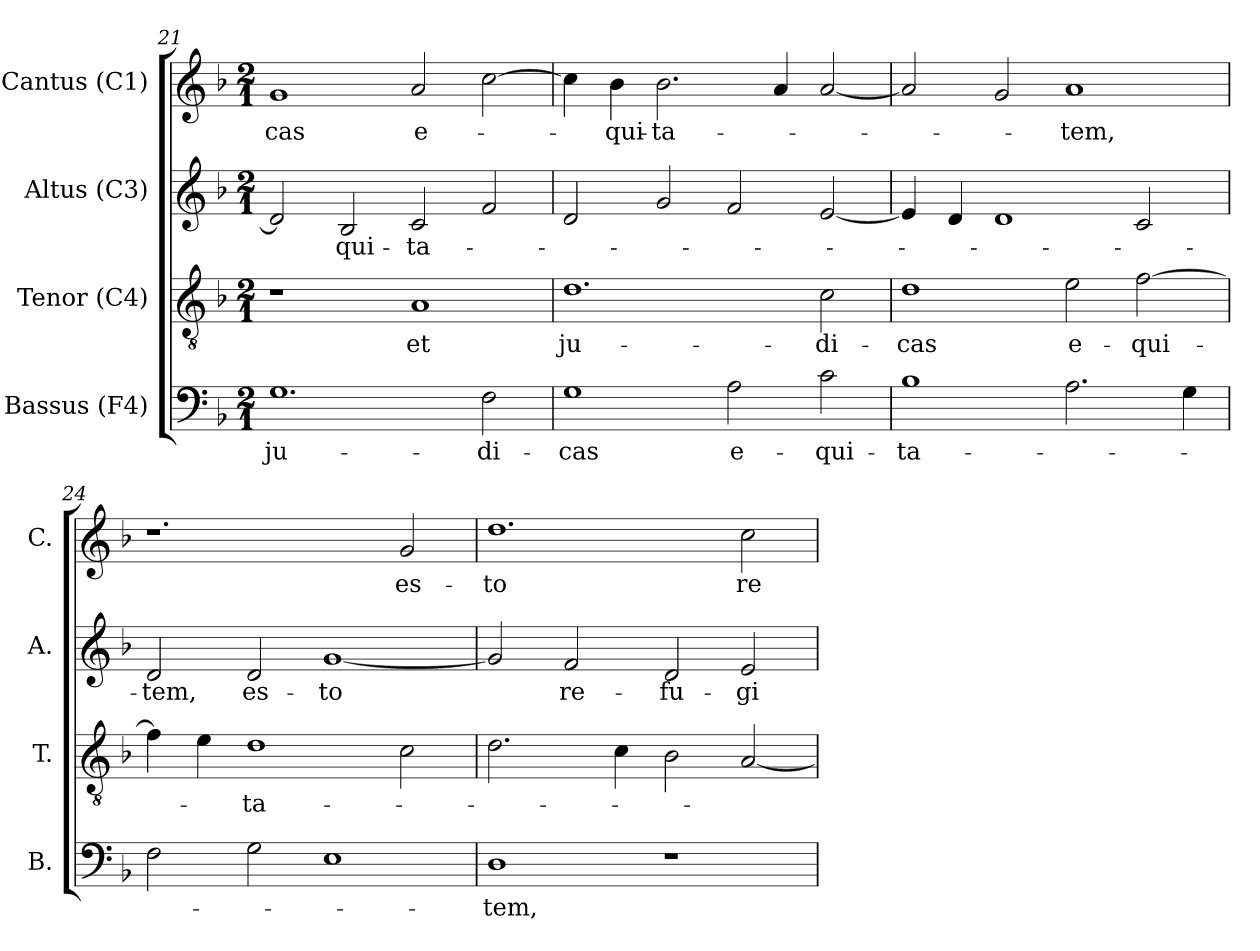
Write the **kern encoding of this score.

**kern	**text	**kern	**text	**kern	**text	**kern	**text
*part4	*part4	*part3	*part3	*part2	*part2	*part1	*part1
*staff4	*staff4	*staff3	*staff3	*staff2	*staff2	*staff1	*staff1
*I"Bassus (F4)	*	*I"Tenor (C4)	*	*I"Altus (C3)	*	*I"Cantus (C1)	*
*I'B.	*	*I'T.	*	*I'A.	*	*I'C.	*
*clefF4	*	*clefGv2	*	*clefG2	*	*clefG2	*
*	*	*ITrd7c12	*	*ITrd7c12	*	*ITrd7c12	*
*k[b-]	*	*k[b-]	*	*k[b-]	*	*k[b-]	*
*F:	*	*F:	*	*F:	*	*F:	*
*M2/1	*	*M2/1	*	*M2/1	*	*M2/1	*
=21	=21	=21	=21	=21	=21	=21	=21
!	!LO:LY:b:color=#000000	!	!	!	!	!	!
!	!	!	!	!	!	!	!LO:LY:b:color=#000000
1.Gi	ju-	1r	.	2Di/]	.	1Gi	-cas
!	!	!	!	!	!LO:LY:b:color=#000000	!	!
.	.	.	.	2BB-i/	-qui-	.	.
!	!	!	!LO:LY:b:color=#000000	!	!	!	!
!	!	!	!	!	!LO:LY:b:color=#000000	!	!
!	!	!	!	!	!	!	!LO:LY:b:color=#000000
.	.	1AAi	et	2Ci/	-ta-	2Ai/	e-
!	!LO:LY:b:color=#000000	!	!	!	!	!	!
2Fi\	-di-	.	.	2Fi/	.	[2ci\	.
=22	=22	=22	=22	=22	=22	=22	=22
!	!LO:LY:b:color=#000000	!	!	!	!	!	!
!	!	!	!LO:LY:b:color=#000000	!	!	!	!
1Gi	-cas	1.Di	ju-	2Di/	.	4ci\]	.
!	!	!	!	!	!	!	!LO:LY:b:color=#000000
.	.	.	.	.	.	4B-i\	-qui-
!	!	!	!	!	!	!	!LO:LY:b:color=#000000
.	.	.	.	2Gi/	.	2.B-i\	-ta-
!	!LO:LY:b:color=#000000	!	!	!	!	!	!
2Ai\	e-	.	.	2Fi/	.	.	.
.	.	.	.	.	.	4Ai/	.
!	!LO:LY:b:color=#000000	!	!	!	!	!	!
!	!	!	!LO:LY:b:color=#000000	!	!	!	!
2ci\	-qui-	2Ci\	-di-	[2Ei/	.	[2Ai/	.
!!LO:LB:g=z
=23	=23	=23	=23	=23	=23	=23	=23
!	!LO:LY:b:color=#000000	!	!	!	!	!	!
!	!	!	!LO:LY:b:color=#000000	!	!	!	!
1B-i	-ta-	1Di	-cas	4Ei/]	.	2Ai/]	.
.	.	.	.	4Di/	.	.	.
.	.	.	.	1Di	.	2Gi/	.
!	!	!	!LO:LY:b:color=#000000	!	!	!	!
!	!	!	!	!	!	!	!LO:LY:b:color=#000000
2.Ai\	.	2Ei\	e-	.	.	1Ai	-tem,
!	!	!	!LO:LY:b:color=#000000	!	!	!	!
.	.	[2Fi\	-qui-	2Ci/	.	.	.
4Gi\	.	.	.	.	.	.	.
=24	=24	=24	=24	=24	=24	=24	=24
!	!	!	!	!	!LO:LY:b:color=#000000	!	!
2Fi\	.	4Fi\]	.	2Di/	-tem,	1.r	.
.	.	4Ei\	.	.	.	.	.
!	!	!	!LO:LY:b:color=#000000	!	!	!	!
!	!	!	!	!	!LO:LY:b:color=#000000	!	!
2Gi\	.	1Di	-ta-	2Di/	es-	.	.
!	!	!	!	!	!LO:LY:b:color=#000000	!	!
1Ei	.	.	.	[1Gi	-to	.	.
!	!	!	!	!	!	!	!LO:LY:b:color=#000000
.	.	2Ci\	.	.	.	2Gi/	es-
=25	=25	=25	=25	=25	=25	=25	=25
!	!LO:LY:b:color=#000000	!	!	!	!	!	!
!	!	!	!	!	!	!	!LO:LY:b:color=#000000
1Di	-tem,	2.Di\	.	2Gi/]	.	1.di	-to
!	!	!	!	!	!LO:LY:b:color=#000000	!	!
.	.	.	.	2Fi/	re-	.	.
.	.	4Ci\	.	.	.	.	.
!	!	!	!	!	!LO:LY:b:color=#000000	!	!
1r	.	2BB-i\	.	2Di/	-fu-	.	.
!	!	!	!	!	!LO:LY:b:color=#000000	!	!
!	!	!	!	!	!	!	!LO:LY:b:color=#000000
.	.	[2AAi/	.	2Ei/	-gi-	2ci\	re-
=	=	=	=	=	=	=	=
*-	*-	*-	*-	*-	*-	*-	*-
